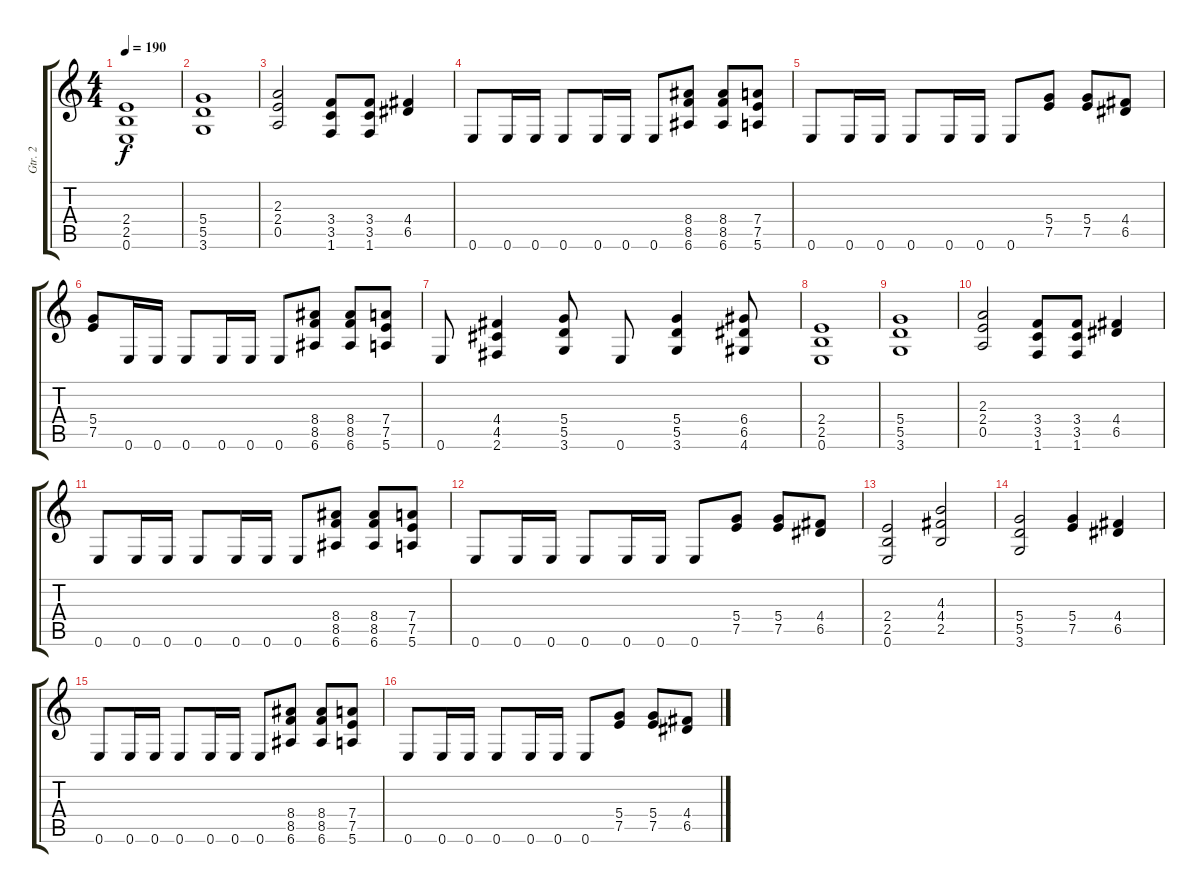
\track ("Gtr. 2" "Gtr. 2") {instrument distortionguitar}
\staff {score tabs}
\tuning (E4 B3 G3 D3 A2 E2) {hide}
\ts (4 4)
\tempo 190
\clef g2
\ks c
(2.4 2.5 0.6).1{dy f} |
(5.4 5.5 3.6).1 |
(2.3 2.4 0.5).2 (3.4 3.5 1.6).8 (3.4 3.5 1.6).8 (4.4 6.5).4 |
0.6.8 0.6.16 0.6.16 0.6.8 0.6.16 0.6.16 0.6.8 (8.4 8.5 6.6).8 (8.4 8.5 6.6).8 (7.4 7.5 5.6).8 |
0.6.8 0.6.16 0.6.16 0.6.8 0.6.16 0.6.16 0.6.8 (5.4 7.5).8 (5.4 7.5).8 (4.4 6.5).8 |
(5.4 7.5).8 0.6.16 0.6.16 0.6.8 0.6.16 0.6.16 0.6.8 (8.4 8.5 6.6).8 (8.4 8.5 6.6).8 (7.4 7.5 5.6).8 |
0.6.8 (4.4 4.5 2.6).4 (5.4 5.5 3.6).8 0.6.8 (5.4 5.5 3.6).4 (6.4 6.5 4.6).8 |
(2.4 2.5 0.6).1 |
(5.4 5.5 3.6).1 |
(2.3 2.4 0.5).2 (3.4 3.5 1.6).8 (3.4 3.5 1.6).8 (4.4 6.5).4 |
0.6.8 0.6.16 0.6.16 0.6.8 0.6.16 0.6.16 0.6.8 (8.4 8.5 6.6).8 (8.4 8.5 6.6).8 (7.4 7.5 5.6).8 |
0.6.8 0.6.16 0.6.16 0.6.8 0.6.16 0.6.16 0.6.8 (5.4 7.5).8 (5.4 7.5).8 (4.4 6.5).8 |
(2.4 2.5 0.6).2 (4.3 4.4 2.5).2 |
(5.4 5.5 3.6).2 (5.4 7.5).4 (4.4 6.5).4 |
0.6.8 0.6.16 0.6.16 0.6.8 0.6.16 0.6.16 0.6.8 (8.4 8.5 6.6).8 (8.4 8.5 6.6).8 (7.4 7.5 5.6).8 |
0.6.8 0.6.16 0.6.16 0.6.8 0.6.16 0.6.16 0.6.8 (5.4 7.5).8 (5.4 7.5).8 (4.4 6.5).8
